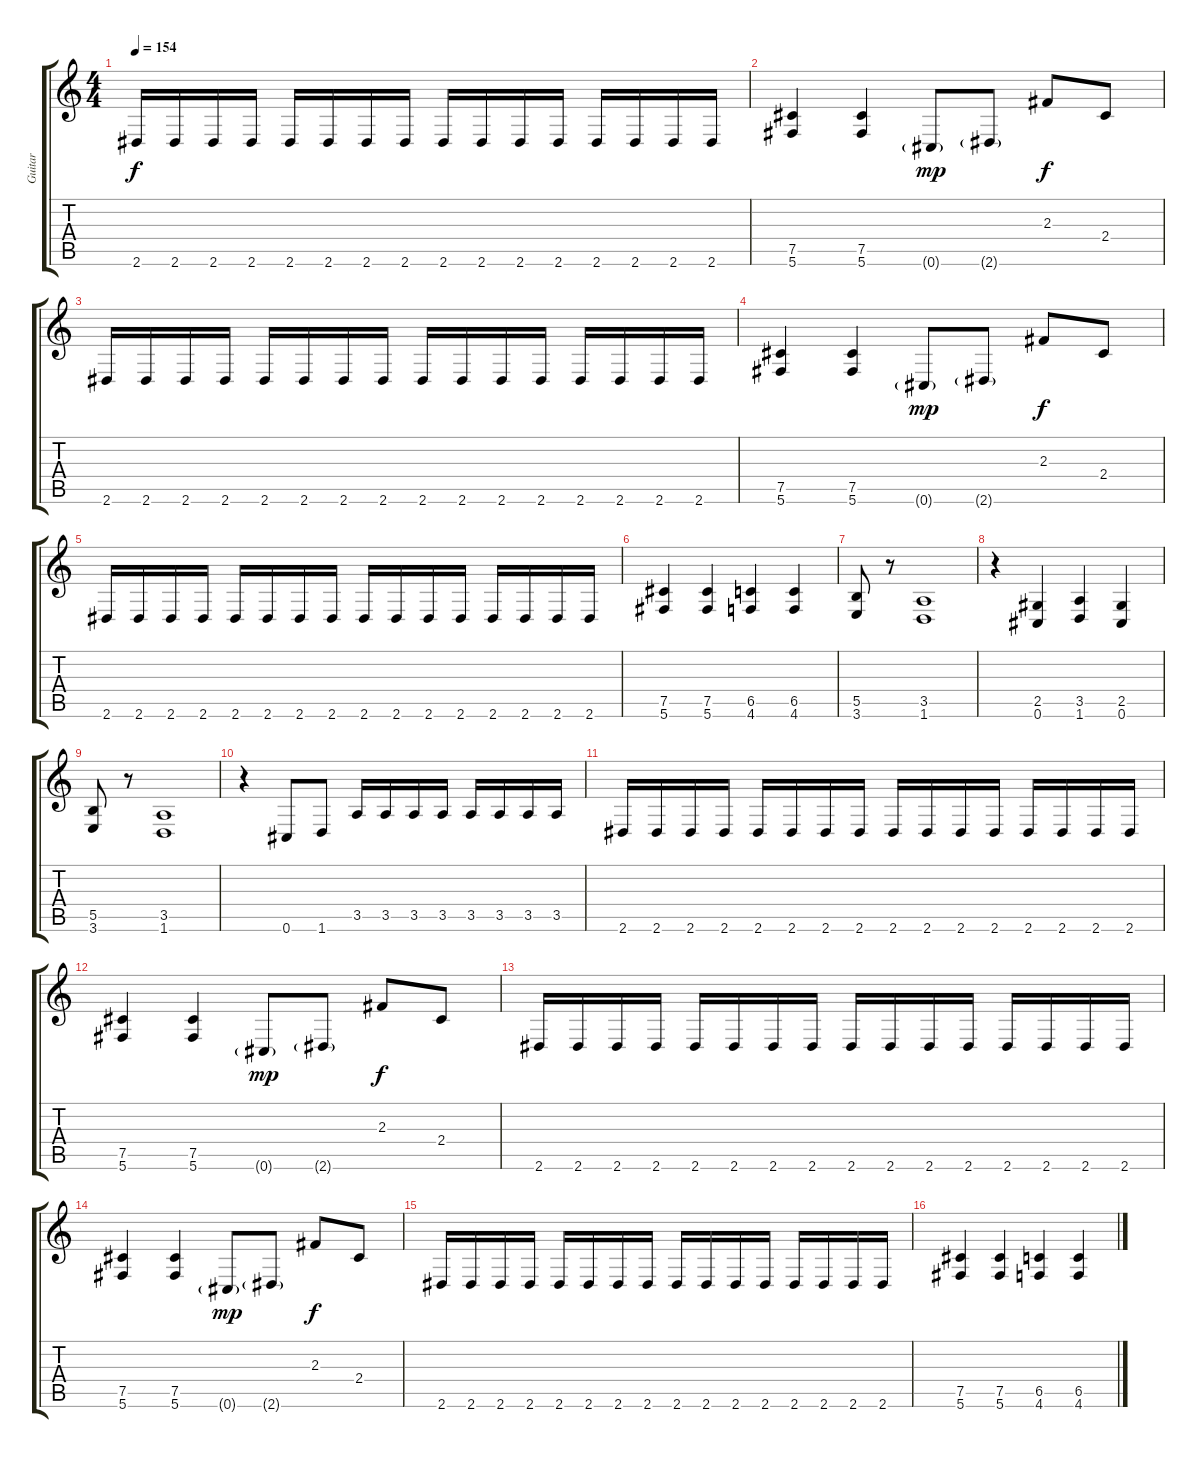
\track ("Guitar" "Guitar") {instrument distortionguitar}
\staff {score tabs}
\tuning (Db4 Ab3 E3 B2 Gb2 Db2) {hide}
\ts (4 4)
\tempo 154
\clef g2
\ks c
2.6.16{dy f instrument distortionguitar} 2.6.16 2.6.16 2.6.16 2.6.16 2.6.16 2.6.16 2.6.16 2.6.16 2.6.16 2.6.16 2.6.16 2.6.16 2.6.16 2.6.16 2.6.16 |
(7.5 5.6).4 (7.5 5.6).4 0.6{g}.8{dy mp} 2.6{g}.8 2.3.8{dy f} 2.4.8 |
2.6.16 2.6.16 2.6.16 2.6.16 2.6.16 2.6.16 2.6.16 2.6.16 2.6.16 2.6.16 2.6.16 2.6.16 2.6.16 2.6.16 2.6.16 2.6.16 |
(7.5 5.6).4 (7.5 5.6).4 0.6{g}.8{dy mp} 2.6{g}.8 2.3.8{dy f} 2.4.8 |
2.6.16 2.6.16 2.6.16 2.6.16 2.6.16 2.6.16 2.6.16 2.6.16 2.6.16 2.6.16 2.6.16 2.6.16 2.6.16 2.6.16 2.6.16 2.6.16 |
(7.5 5.6).4 (7.5 5.6).4 (6.5 4.6).4 (6.5 4.6).4 |
(5.5 3.6).8 r.8 (3.5 1.6).1 |
r.4 (2.5 0.6).4 (3.5 1.6).4 (2.5 0.6).4 |
(5.5 3.6).8 r.8 (3.5 1.6).1 |
r.4 0.6.8 1.6.8 3.5.16 3.5.16 3.5.16 3.5.16 3.5.16 3.5.16 3.5.16 3.5.16 |
2.6.16 2.6.16 2.6.16 2.6.16 2.6.16 2.6.16 2.6.16 2.6.16 2.6.16 2.6.16 2.6.16 2.6.16 2.6.16 2.6.16 2.6.16 2.6.16 |
(7.5 5.6).4 (7.5 5.6).4 0.6{g}.8{dy mp} 2.6{g}.8 2.3.8{dy f} 2.4.8 |
2.6.16 2.6.16 2.6.16 2.6.16 2.6.16 2.6.16 2.6.16 2.6.16 2.6.16 2.6.16 2.6.16 2.6.16 2.6.16 2.6.16 2.6.16 2.6.16 |
(7.5 5.6).4 (7.5 5.6).4 0.6{g}.8{dy mp} 2.6{g}.8 2.3.8{dy f} 2.4.8 |
2.6.16 2.6.16 2.6.16 2.6.16 2.6.16 2.6.16 2.6.16 2.6.16 2.6.16 2.6.16 2.6.16 2.6.16 2.6.16 2.6.16 2.6.16 2.6.16 |
(7.5 5.6).4 (7.5 5.6).4 (6.5 4.6).4 (6.5 4.6).4
